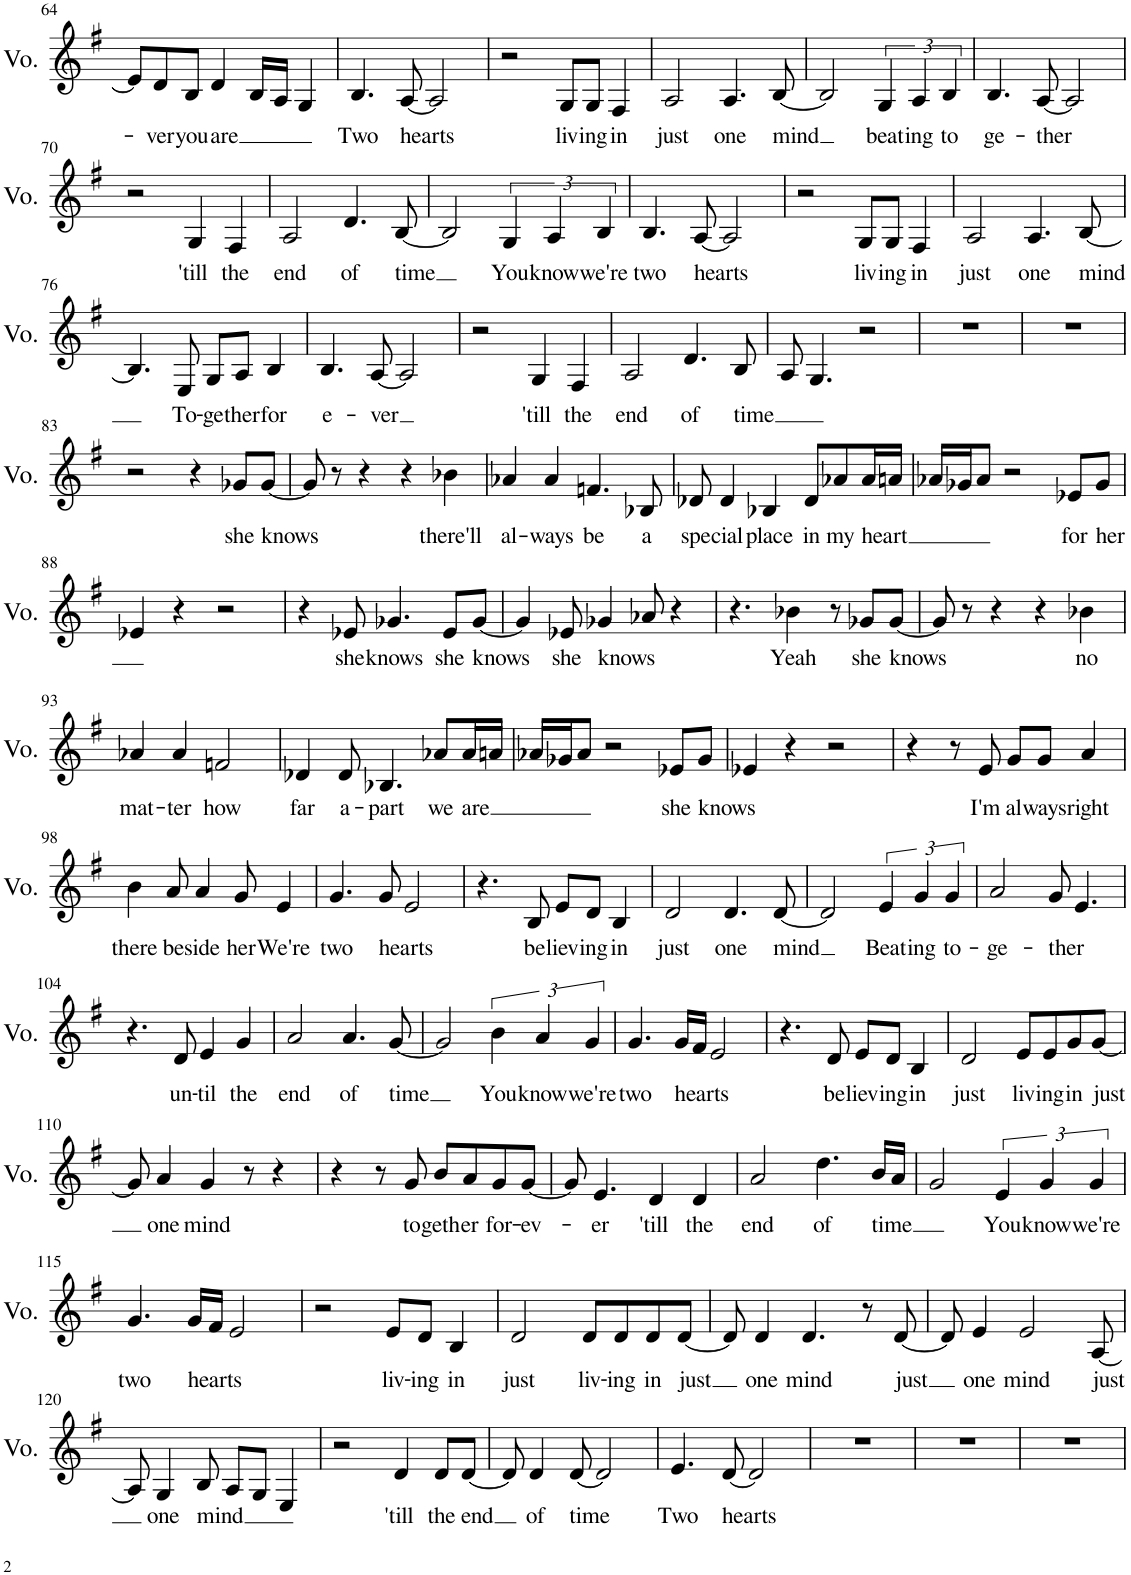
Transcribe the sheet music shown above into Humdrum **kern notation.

**kern	**text
*part1	*part1
*staff1	*staff1
*I"Voice	*
*I'Vo.	*
!!LO:PB:g=z
*clefG2	*
*k[f#]	*
=64	=64
8e/L]	.
!	!LO:LY:b
8d/	-ver
!	!LO:LY:b
8B/J	you
!	!LO:LY:b
4d/	are
16B/LL	.
16A/JJ	.
4G/	.
=65	=65
!	!LO:LY:b
4.B/	Two
!	!LO:LY:b
[8A/	hearts
2A/]	.
=66	=66
2r	.
!	!LO:LY:b
8G/L	liv-
!	!LO:LY:b
8G/J	-ing
!	!LO:LY:b
4F#/	in
=67	=67
!	!LO:LY:b
2A/	just
!	!LO:LY:b
4.A/	one
!	!LO:LY:b
[8B/	mind
=68	=68
2B/]	.
!	!LO:LY:b
6G/	beat-
!	!LO:LY:b
6A/	-ing
!	!LO:LY:b
6B/	to
=69	=69
!	!LO:LY:b
4.B/	ge-
!	!LO:LY:b
[8A/	-ther
2A/]	.
!!LO:LB:g=z
=70	=70
2r	.
!	!LO:LY:b
4G/	'till
!	!LO:LY:b
4F#/	the
=71	=71
!	!LO:LY:b
2A/	end
!	!LO:LY:b
4.d/	of
!	!LO:LY:b
[8B/	time
=72	=72
2B/]	.
!	!LO:LY:b
6G/	You
!	!LO:LY:b
6A/	know
!	!LO:LY:b
6B/	we're
=73	=73
!	!LO:LY:b
4.B/	two
!	!LO:LY:b
[8A/	hearts
2A/]	.
=74	=74
2r	.
!	!LO:LY:b
8G/L	liv-
!	!LO:LY:b
8G/J	-ing
!	!LO:LY:b
4F#/	in
=75	=75
!	!LO:LY:b
2A/	just
!	!LO:LY:b
4.A/	one
!	!LO:LY:b
[8B/	mind
!!LO:LB:g=z
=76	=76
4.B/]	.
!	!LO:LY:b
8E/	To-
!	!LO:LY:b
8G/L	-ge-
!	!LO:LY:b
8A/J	-ther
!	!LO:LY:b
4B/	for
=77	=77
!	!LO:LY:b
4.B/	e-
!	!LO:LY:b
[8A/	-ver
2A/]	.
=78	=78
2r	.
!	!LO:LY:b
4G/	'till
!	!LO:LY:b
4F#/	the
=79	=79
!	!LO:LY:b
2A/	end
!	!LO:LY:b
4.d/	of
!	!LO:LY:b
8B/	time
=80	=80
8A/	.
4.G/	.
2r	.
=81	=81
1r	.
=82	=82
1r	.
!!LO:LB:g=z
=83	=83
2r	.
4r	.
!	!LO:LY:b
8g-X/L	she
!	!LO:LY:b
[8g-/J	knows
=84	=84
8g-/]	.
8r	.
4r	.
4r	.
!	!LO:LY:b
4b-X\	there'll
=85	=85
!	!LO:LY:b
4a-X/	al-
!	!LO:LY:b
4a-/	-ways
!	!LO:LY:b
4.fn/	be
!	!LO:LY:b
8B-X/	a
=86	=86
!	!LO:LY:b
8d-X/	spe-
!	!LO:LY:b
4d-/	-cial
!	!LO:LY:b
4B-X/	place
!	!LO:LY:b
8d-/L	in
!	!LO:LY:b
8a-X/	my
!	!LO:LY:b
16a-/L	heart
16an/JJ	.
=87	=87
16a-X/LL	.
16g-X/J	.
8a-/J	.
2r	.
!	!LO:LY:b
8e-X/L	for
!	!LO:LY:b
8g-/J	her
!!LO:LB:g=z
=88	=88
4e-X/	.
4r	.
2r	.
=89	=89
4r	.
!	!LO:LY:b
8e-X/	she
!	!LO:LY:b
4.g-X/	knows
!	!LO:LY:b
8e-/L	she
!	!LO:LY:b
[8g-/J	knows
=90	=90
4g-/]	.
!	!LO:LY:b
8e-X/	she
!	!LO:LY:b
4g-X/	knows
8a-X/	.
4r	.
=91	=91
4.r	.
!	!LO:LY:b
4b-X\	Yeah
8r	.
!	!LO:LY:b
8g-X/L	she
!	!LO:LY:b
[8g-/J	knows
=92	=92
8g-/]	.
8r	.
4r	.
4r	.
!	!LO:LY:b
4b-X\	no
!!LO:LB:g=z
=93	=93
!	!LO:LY:b
4a-X/	mat-
!	!LO:LY:b
4a-/	-ter
!	!LO:LY:b
2fn/	how
=94	=94
!	!LO:LY:b
4d-X/	far
!	!LO:LY:b
8d-/	a-
!	!LO:LY:b
4.B-X/	-part
!	!LO:LY:b
8a-X/L	we
!	!LO:LY:b
16a-/L	are
16an/JJ	.
=95	=95
16a-X/LL	.
16g-X/J	.
8a-/J	.
2r	.
!	!LO:LY:b
8e-X/L	she
!	!LO:LY:b
8g-/J	knows
=96	=96
4e-X/	.
4r	.
2r	.
=97	=97
4r	.
8r	.
!	!LO:LY:b
8e/	I'm
!	!LO:LY:b
8g/L	al-
!	!LO:LY:b
8g/J	-ways
!	!LO:LY:b
4a/	right
!!LO:LB:g=z
=98	=98
!	!LO:LY:b
4b\	there
!	!LO:LY:b
8a/	be-
!	!LO:LY:b
4a/	-side
!	!LO:LY:b
8g/	her
!	!LO:LY:b
4e/	We're
=99	=99
!	!LO:LY:b
4.g/	two
!	!LO:LY:b
8g/	hearts
2e/	.
=100	=100
4.r	.
!	!LO:LY:b
8B/	be-
!	!LO:LY:b
8e/L	-liev-
!	!LO:LY:b
8d/J	-ing
!	!LO:LY:b
4B/	in
=101	=101
!	!LO:LY:b
2d/	just
!	!LO:LY:b
4.d/	one
!	!LO:LY:b
[8d/	mind
=102	=102
2d/]	.
!	!LO:LY:b
6e/	Beat-
!	!LO:LY:b
6g/	-ing
!	!LO:LY:b
6g/	to-
=103	=103
!	!LO:LY:b
2a/	-ge-
!	!LO:LY:b
8g/	-ther
4.e/	.
!!LO:LB:g=z
=104	=104
4.r	.
!	!LO:LY:b
8d/	un-
!	!LO:LY:b
4e/	-til
!	!LO:LY:b
4g/	the
=105	=105
!	!LO:LY:b
2a/	end
!	!LO:LY:b
4.a/	of
!	!LO:LY:b
[8g/	time
=106	=106
2g/]	.
!	!LO:LY:b
6b\	You
!	!LO:LY:b
6a/	know
!	!LO:LY:b
6g/	we're
=107	=107
!	!LO:LY:b
4.g/	two
!	!LO:LY:b
16g/LL	hearts
16f#/JJ	.
2e/	.
=108	=108
4.r	.
!	!LO:LY:b
8d/	be-
!	!LO:LY:b
8e/L	-liev-
!	!LO:LY:b
8d/J	-ing
!	!LO:LY:b
4B/	in
=109	=109
!	!LO:LY:b
2d/	just
!	!LO:LY:b
8e/L	liv-
!	!LO:LY:b
8e/	-ing
!	!LO:LY:b
8g/	in
!	!LO:LY:b
[8g/J	just
!!LO:LB:g=z
=110	=110
8g/]	.
!	!LO:LY:b
4a/	one
!	!LO:LY:b
4g/	mind
8r	.
4r	.
=111	=111
4r	.
8r	.
!	!LO:LY:b
8g/	to-
!	!LO:LY:b
8b/L	-geth-
!	!LO:LY:b
8a/	-er
!	!LO:LY:b
8g/	for-
!	!LO:LY:b
[8g/J	-ev-
=112	=112
8g/]	.
!	!LO:LY:b
4.e/	-er
!	!LO:LY:b
4d/	'till
!	!LO:LY:b
4d/	the
=113	=113
!	!LO:LY:b
2a/	end
!	!LO:LY:b
4.dd\	of
!	!LO:LY:b
16b/LL	time
16a/JJ	.
=114	=114
2g/	.
!	!LO:LY:b
6e/	You
!	!LO:LY:b
6g/	know
!	!LO:LY:b
6g/	we're
!!LO:LB:g=z
=115	=115
!	!LO:LY:b
4.g/	two
!	!LO:LY:b
16g/LL	hearts
16f#/JJ	.
2e/	.
=116	=116
2r	.
!	!LO:LY:b
8e/L	liv-
!	!LO:LY:b
8d/J	-ing
!	!LO:LY:b
4B/	in
=117	=117
!	!LO:LY:b
2d/	just
!	!LO:LY:b
8d/L	liv-
!	!LO:LY:b
8d/	-ing
!	!LO:LY:b
8d/	in
!	!LO:LY:b
[8d/J	just
=118	=118
8d/]	.
!	!LO:LY:b
4d/	one
!	!LO:LY:b
4.d/	mind
8r	.
!	!LO:LY:b
[8d/	just
=119	=119
8d/]	.
!	!LO:LY:b
4e/	one
!	!LO:LY:b
2e/	mind
!	!LO:LY:b
[8A/	just
!!LO:LB:g=z
=120	=120
8A/]	.
!	!LO:LY:b
4G/	one
!	!LO:LY:b
8B/	mind
8A/L	.
8G/J	.
4E/	.
=121	=121
2r	.
!	!LO:LY:b
4d/	'till
!	!LO:LY:b
8d/L	the
!	!LO:LY:b
[8d/J	end
=122	=122
8d/]	.
!	!LO:LY:b
4d/	of
!	!LO:LY:b
[8d/	time
2d/]	.
=123	=123
!	!LO:LY:b
4.e/	Two
!	!LO:LY:b
[8d/	hearts
2d/]	.
=124	=124
1r	.
=125	=125
1r	.
=126	=126
1r	.
=	=
*-	*-
